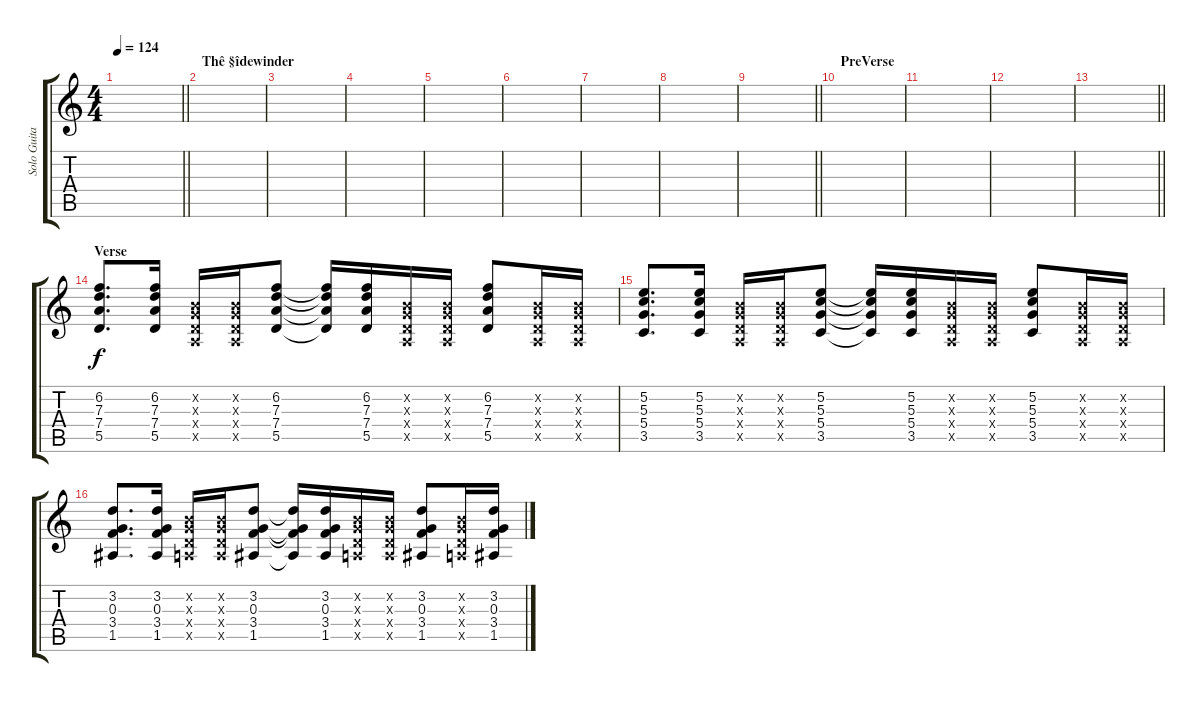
\track ("Solo Guitar 2" "Solo Guita") {instrument distortionguitar}
\staff {score tabs}
\tuning (E4 B3 G3 D3 A2 D2) {hide}
\ts (4 4)
\tempo 124
\clef g2
\barLineRight lightlight
\ks c
|
\section ("" "Thê §îdewinder")
|
|
|
|
|
|
|
\barLineRight lightlight
|
\section ("" "PreVerse")
|
|
|
\barLineRight lightlight
|
\section ("" "Verse")
(6.2 7.3 7.4 5.5).8{d volume 8 balance 16 instrument acousticguitarsteel} (6.2 7.3 7.4 5.5).16 (0.2{x} 0.3{x} 0.4{x} 0.5{x}).16 (0.2{x} 0.3{x} 0.4{x} 0.5{x}).16 (6.2 7.3 7.4 5.5).8 (6.2{t} 7.3{t} 7.4{t} 5.5{t}).16 (6.2 7.3 7.4 5.5).16 (0.2{x} 0.3{x} 0.4{x} 0.5{x}).16 (0.2{x} 0.3{x} 0.4{x} 0.5{x}).16 (6.2 7.3 7.4 5.5).8 (0.2{x} 0.3{x} 0.4{x} 0.5{x}).16 (0.2{x} 0.3{x} 0.4{x} 0.5{x}).16 |
(5.2 5.3 5.4 3.5).8{d} (5.2 5.3 5.4 3.5).16 (0.2{x} 0.3{x} 0.4{x} 0.5{x}).16 (0.2{x} 0.3{x} 0.4{x} 0.5{x}).16 (5.2 5.3 5.4 3.5).8 (5.2{t} 5.3{t} 5.4{t} 3.5{t}).16 (5.2 5.3 5.4 3.5).16 (0.2{x} 0.3{x} 0.4{x} 0.5{x}).16 (0.2{x} 0.3{x} 0.4{x} 0.5{x}).16 (5.2 5.3 5.4 3.5).8 (0.2{x} 0.3{x} 0.4{x} 0.5{x}).16 (0.2{x} 0.3{x} 0.4{x} 0.5{x}).16 |
(3.2 0.3 3.4 1.5).8{d} (3.2 0.3 3.4 1.5).16 (0.2{x} 0.3{x} 0.4{x} 0.5{x}).16 (0.2{x} 0.3{x} 0.4{x} 0.5{x}).16 (3.2 0.3 3.4 1.5).8 (3.2{t} 0.3{t} 3.4{t} 1.5{t}).16 (3.2 0.3 3.4 1.5).16 (0.2{x} 0.3{x} 0.4{x} 0.5{x}).16 (0.2{x} 0.3{x} 0.4{x} 0.5{x}).16 (3.2 0.3 3.4 1.5).8 (0.2{x} 0.3{x} 0.4{x} 0.5{x}).16 (3.2 0.3 3.4 1.5).16
